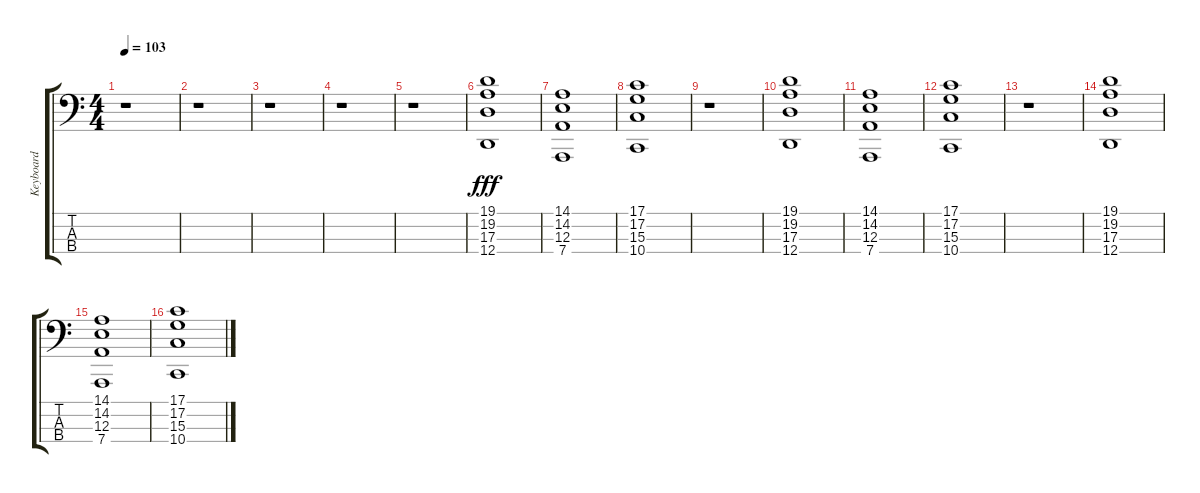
\track ("Keyboard" "Keyboard") {instrument stringensemble1}
\staff {score tabs}
\tuning (G2 D2 A1 D1) {hide}
\ts (4 4)
\tempo 103
\clef f4
\ks c
r.1{dy fff} |
r.1 |
r.1 |
r.1 |
r.1 |
(19.1 19.2 17.3 12.4).1 |
(14.1 14.2 12.3 7.4).1 |
(17.1 17.2 15.3 10.4).1 |
r.1 |
(19.1 19.2 17.3 12.4).1 |
(14.1 14.2 12.3 7.4).1 |
(17.1 17.2 15.3 10.4).1 |
r.1 |
(19.1 19.2 17.3 12.4).1 |
(14.1 14.2 12.3 7.4).1 |
(17.1 17.2 15.3 10.4).1
